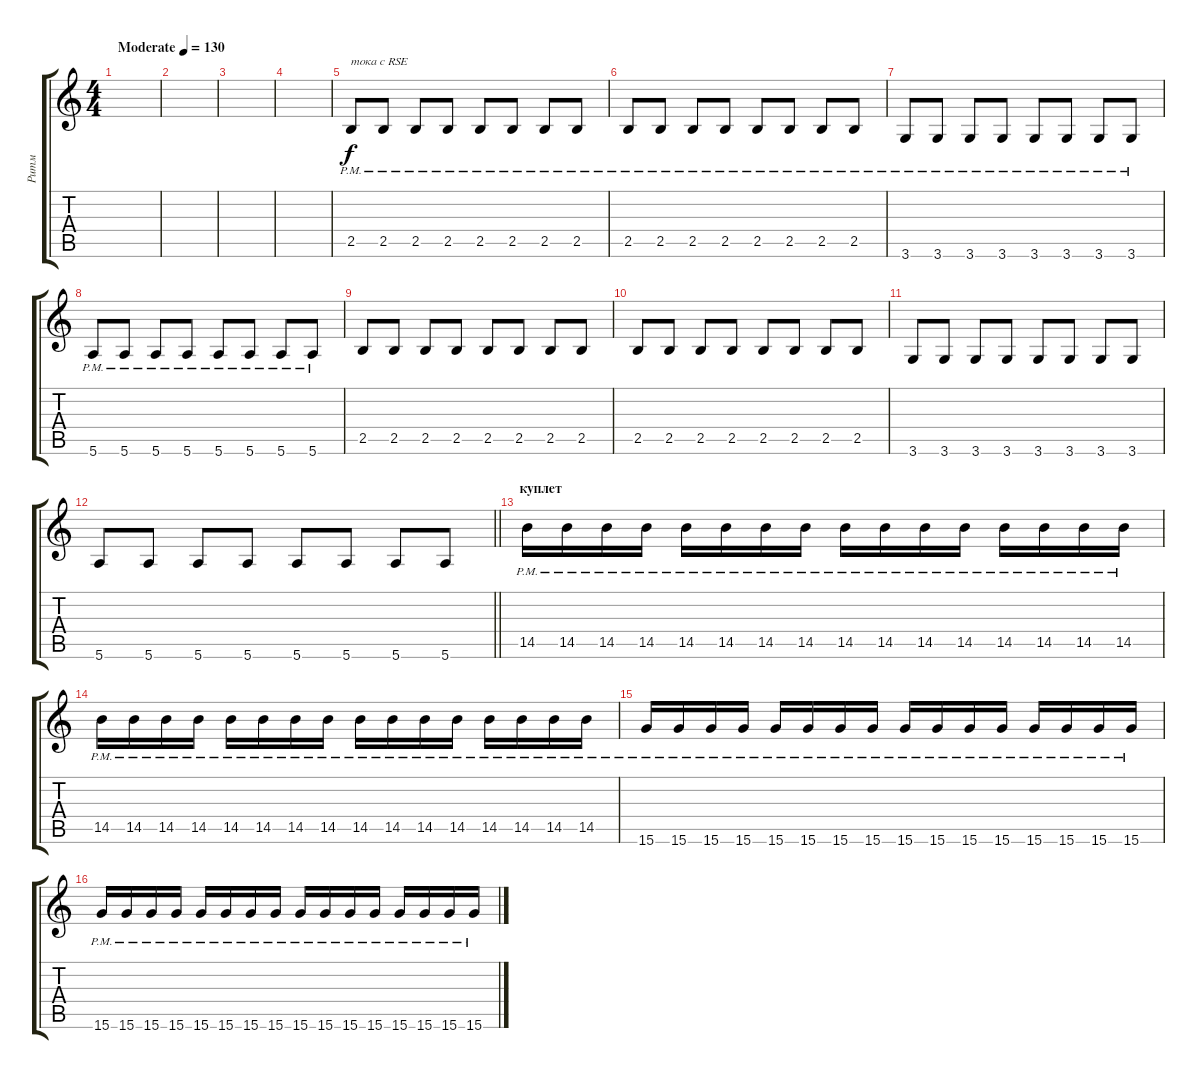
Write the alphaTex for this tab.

\track ("Ритм" "Ритм") {instrument overdrivenguitar}
\staff {score tabs}
\tuning (E4 B3 G3 D3 A2 E2) {hide}
\ts (4 4)
\tempo (130 "Moderate")
\clef g2
\ks c
|
|
|
|
2.5{pm}.8{txt "тока с RSE" instrument overdrivenguitar} 2.5{pm}.8 2.5{pm}.8 2.5{pm}.8 2.5{pm}.8 2.5{pm}.8 2.5{pm}.8 2.5{pm}.8 |
2.5{pm}.8 2.5{pm}.8 2.5{pm}.8 2.5{pm}.8 2.5{pm}.8 2.5{pm}.8 2.5{pm}.8 2.5{pm}.8 |
3.6{pm}.8 3.6{pm}.8 3.6{pm}.8 3.6{pm}.8 3.6{pm}.8 3.6{pm}.8 3.6{pm}.8 3.6{pm}.8 |
5.6{pm}.8 5.6{pm}.8 5.6{pm}.8 5.6{pm}.8 5.6{pm}.8 5.6{pm}.8 5.6{pm}.8 5.6{pm}.8 |
2.5.8 2.5.8 2.5.8 2.5.8 2.5.8 2.5.8 2.5.8 2.5.8 |
2.5.8 2.5.8 2.5.8 2.5.8 2.5.8 2.5.8 2.5.8 2.5.8 |
3.6.8 3.6.8 3.6.8 3.6.8 3.6.8 3.6.8 3.6.8 3.6.8 |
\barLineRight lightlight
5.6.8 5.6.8 5.6.8 5.6.8 5.6.8 5.6.8 5.6.8 5.6.8 |
\section ("" "куплет")
14.5{pm}.16{volume 6 instrument acousticguitarsteel} 14.5{pm}.16 14.5{pm}.16 14.5{pm}.16 14.5{pm}.16 14.5{pm}.16 14.5{pm}.16 14.5{pm}.16 14.5{pm}.16 14.5{pm}.16 14.5{pm}.16 14.5{pm}.16 14.5{pm}.16 14.5{pm}.16 14.5{pm}.16 14.5{pm}.16 |
14.5{pm}.16 14.5{pm}.16 14.5{pm}.16 14.5{pm}.16 14.5{pm}.16 14.5{pm}.16 14.5{pm}.16 14.5{pm}.16 14.5{pm}.16 14.5{pm}.16 14.5{pm}.16 14.5{pm}.16 14.5{pm}.16 14.5{pm}.16 14.5{pm}.16 14.5{pm}.16 |
15.6{pm}.16 15.6{pm}.16 15.6{pm}.16 15.6{pm}.16 15.6{pm}.16 15.6{pm}.16 15.6{pm}.16 15.6{pm}.16 15.6{pm}.16 15.6{pm}.16 15.6{pm}.16 15.6{pm}.16 15.6{pm}.16 15.6{pm}.16 15.6{pm}.16 15.6{pm}.16 |
15.6{pm}.16 15.6{pm}.16 15.6{pm}.16 15.6{pm}.16 15.6{pm}.16 15.6{pm}.16 15.6{pm}.16 15.6{pm}.16 15.6{pm}.16 15.6{pm}.16 15.6{pm}.16 15.6{pm}.16 15.6{pm}.16 15.6{pm}.16 15.6{pm}.16 15.6{pm}.16
